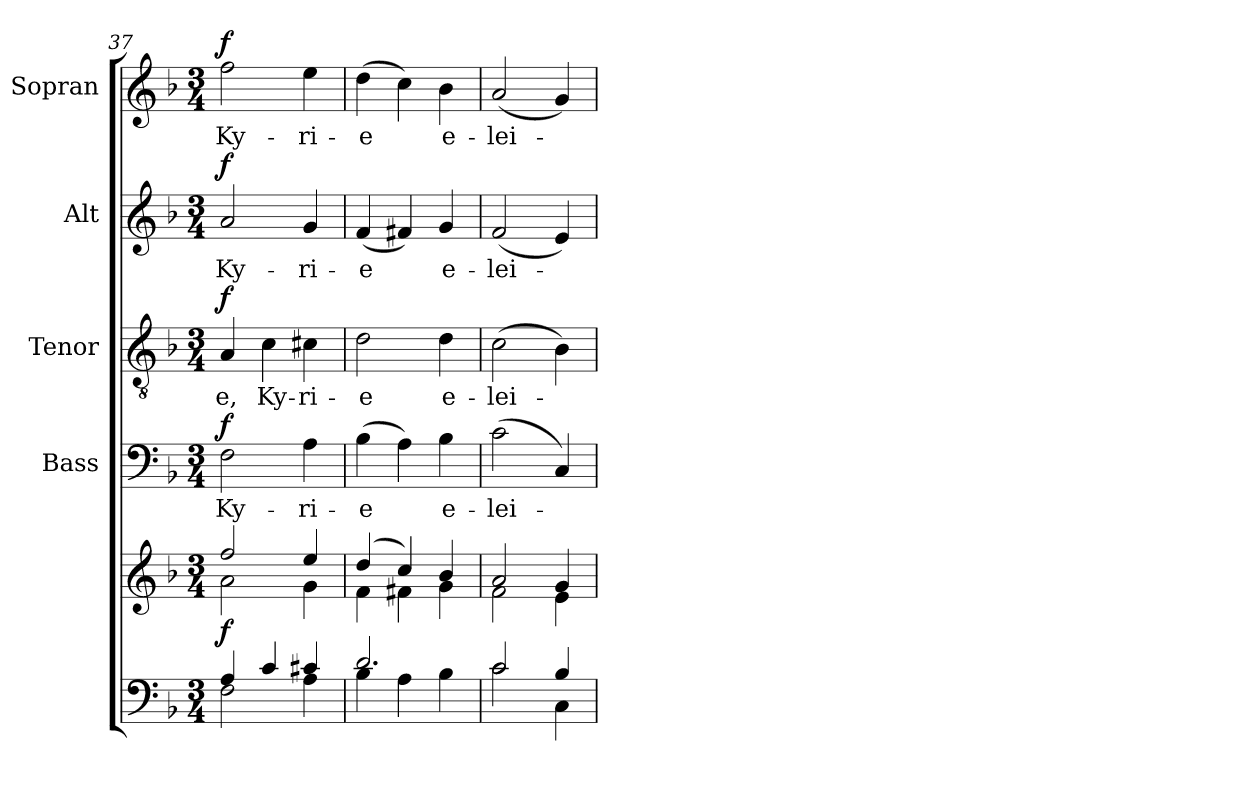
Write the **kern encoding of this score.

**kern	**kern	**dynam	**kern	**text	**dynam	**kern	**text	**dynam	**kern	**text	**dynam	**kern	**text	**dynam
*part5	*part5	*part5	*part4	*part4	*part4	*part3	*part3	*part3	*part2	*part2	*part2	*part1	*part1	*part1
*staff6	*staff5	*staff5/6	*staff4	*staff4	*staff4	*staff3	*staff3	*staff3	*staff2	*staff2	*staff2	*staff1	*staff1	*staff1
*	*	*	*I"Bass	*	*	*I"Tenor	*	*	*I"Alt	*	*	*I"Sopran	*	*
*	*	*	*I'B.	*	*	*I'T.	*	*	*I'A.	*	*	*I'S.	*	*
*clefF4	*clefG2	*	*clefF4	*	*	*clefGv2	*	*	*clefG2	*	*	*clefG2	*	*
*k[b-]	*k[b-]	*	*k[b-]	*	*	*k[b-]	*	*	*k[b-]	*	*	*k[b-]	*	*
*F:	*F:	*	*F:	*	*	*F:	*	*	*F:	*	*	*F:	*	*
*M3/4	*M3/4	*	*M3/4	*	*	*M3/4	*	*	*M3/4	*	*	*M3/4	*	*
=37	=37	=37	=37	=37	=37	=37	=37	=37	=37	=37	=37	=37	=37	=37
*^	*^	*	*	*	*	*	*	*	*	*	*	*	*	*
!	!	!	!	!LO:DY:b	!	!LO:LY:b	!LO:DY:a	!	!LO:LY:b	!LO:DY:a	!	!LO:LY:b	!LO:DY:a	!	!LO:LY:b	!LO:DY:a
4A/	2F\	2ff/	2a\	f	2F\	Ky-	f	4A/	-e,	f	2a/	Ky-	f	2ff\	Ky-	f
!	!	!	!	!	!	!	!	!	!LO:LY:b	!	!	!	!	!	!	!
4c/	.	.	.	.	.	.	.	4c\	Ky-	.	.	.	.	.	.	.
!	!	!	!	!	!	!LO:LY:b	!	!	!LO:LY:b	!	!	!LO:LY:b	!	!	!LO:LY:b	!
4c#X/	4A\	4ee/	4g\	.	4A\	-ri-	.	4c#X\	-ri-	.	4g/	-ri-	.	4ee\	-ri-	.
=38	=38	=38	=38	=38	=38	=38	=38	=38	=38	=38	=38	=38	=38	=38	=38	=38
!	!	!	!	!	!	!LO:LY:b	!	!	!LO:LY:b	!	!	!LO:LY:b	!	!	!LO:LY:b	!
2.d/	4B-\	(4dd/	4f\	.	(>4B-\	-e	.	2d\	-e	.	(<4f/	-e	.	(>4dd\	-e	.
.	4A\	4cc/)	4f#X\	.	4A\)	.	.	.	.	.	4f#X/)	.	.	4cc\)	.	.
!	!	!	!	!	!	!LO:LY:b	!	!	!LO:LY:b	!	!	!LO:LY:b	!	!	!LO:LY:b	!
.	4B-\	4b-/	4g\	.	4B-\	e-	.	4d\	e-	.	4g/	e-	.	4b-\	e-	.
=39	=39	=39	=39	=39	=39	=39	=39	=39	=39	=39	=39	=39	=39	=39	=39	=39
!	!	!	!	!	!	!LO:LY:b	!	!	!LO:LY:b	!	!	!LO:LY:b	!	!	!LO:LY:b	!
2c/	2c\	2a/	2f\	.	(>2c\	-lei-	.	(>2c\	-lei-	.	(<2f/	-lei-	.	(<2a/	-lei-	.
4B-/	4C\	4g/	4e\	.	4C/)	.	.	4B-\)	.	.	4e/)	.	.	4g/)	.	.
*v	*v	*	*	*	*	*	*	*	*	*	*	*	*	*	*	*
*	*v	*v	*	*	*	*	*	*	*	*	*	*	*	*	*
=	=	=	=	=	=	=	=	=	=	=	=	=	=	=
*-	*-	*-	*-	*-	*-	*-	*-	*-	*-	*-	*-	*-	*-	*-
